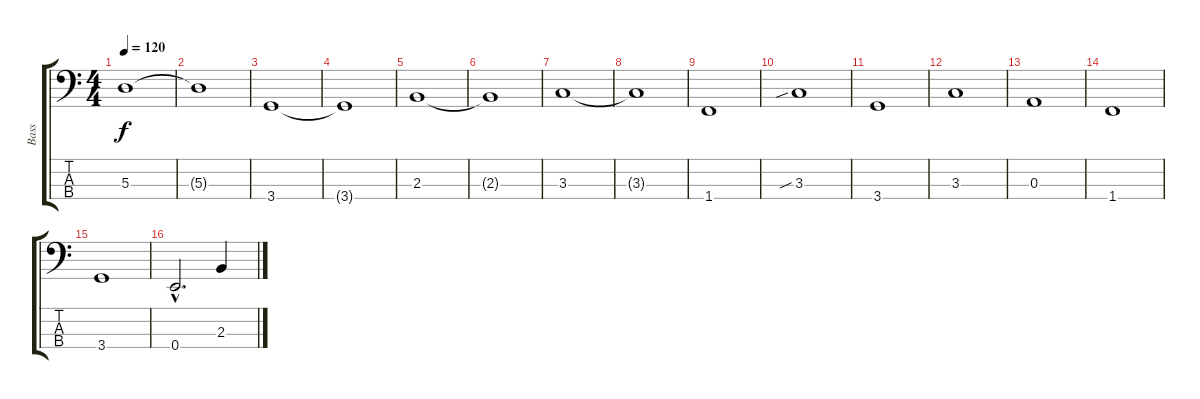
\track ("Bass" "Bass") {instrument electricbasspick}
\staff {score tabs}
\tuning (G2 D2 A1 E1) {hide}
\ts (4 4)
\tempo 120
\clef f4
\ks c
5.3.1{dy f} |
5.3{t}.1 |
3.4.1 |
3.4{t}.1 |
2.3.1 |
2.3{t}.1 |
3.3.1 |
3.3{t}.1 |
1.4.1 |
3.3{sib}.1 |
3.4.1 |
3.3.1 |
0.3.1 |
1.4.1 |
3.4.1 |
0.4{hac}.2{d} 2.3.4
